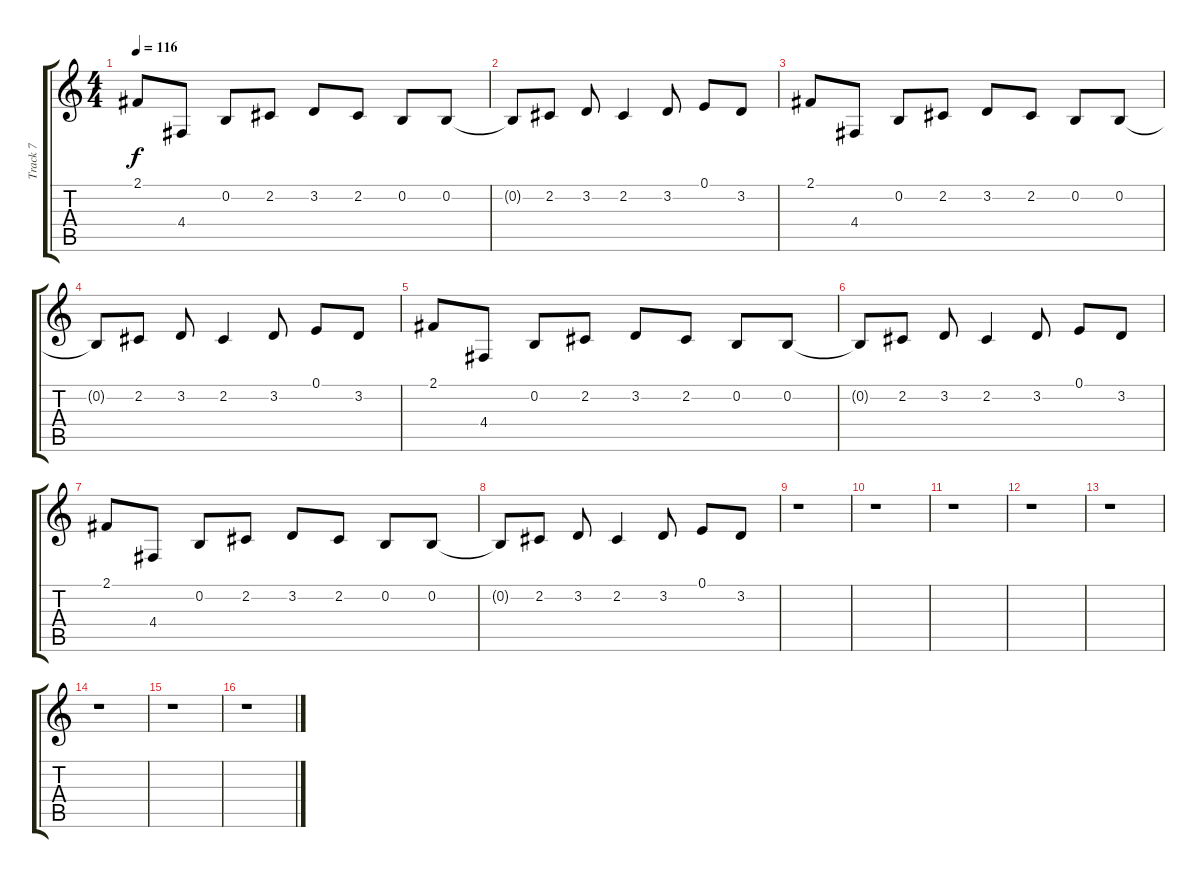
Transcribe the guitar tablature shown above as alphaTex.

\track ("Track 7" "Track 7") {instrument sitar}
\staff {score tabs}
\tuning (E4 B3 G3 D3 A2 E2) {hide}
\ts (4 4)
\tempo 116
\clef g2
\ks c
2.1.8{dy f} 4.4.8 0.2.8 2.2.8 3.2.8 2.2.8 0.2.8 0.2.8 |
0.2{t}.8 2.2.8 3.2.8 2.2.4 3.2.8 0.1.8 3.2.8 |
2.1.8 4.4.8 0.2.8 2.2.8 3.2.8 2.2.8 0.2.8 0.2.8 |
0.2{t}.8 2.2.8 3.2.8 2.2.4 3.2.8 0.1.8 3.2.8 |
2.1.8 4.4.8 0.2.8 2.2.8 3.2.8 2.2.8 0.2.8 0.2.8 |
0.2{t}.8 2.2.8 3.2.8 2.2.4 3.2.8 0.1.8 3.2.8 |
2.1.8 4.4.8 0.2.8 2.2.8 3.2.8 2.2.8 0.2.8 0.2.8 |
0.2{t}.8 2.2.8 3.2.8 2.2.4 3.2.8 0.1.8 3.2.8 |
r.1 |
r.1 |
r.1 |
r.1 |
r.1 |
r.1 |
r.1 |
r.1
